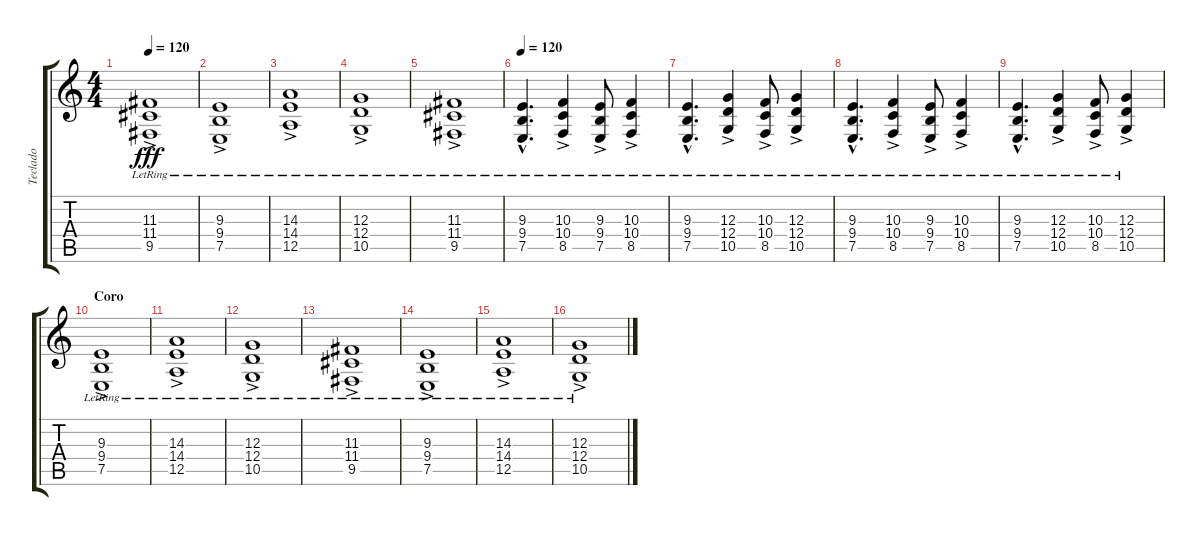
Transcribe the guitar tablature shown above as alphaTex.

\track ("Teclado" "Teclado") {instrument stringensemble2}
\staff {score tabs}
\tuning (E4 B3 G3 D3 A2 E2) {hide}
\ts (4 4)
\tempo 120
\clef g2
\ks c
(11.3{ac lr} 11.4{lr} 9.5{ac lr}).1{dy fff} |
(9.3{ac lr} 9.4{ac lr} 7.5{ac lr}).1 |
(14.3{ac lr} 14.4{ac lr} 12.5{ac lr}).1 |
(12.3{ac lr} 12.4{ac lr} 10.5{ac lr}).1 |
(11.3{ac lr} 11.4{lr} 9.5{ac lr}).1 |
\tempo 120
(9.3{hac lr} 9.4{hac lr} 7.5{hac lr}).4{d} (10.3{ac lr} 10.4{ac lr} 8.5{ac lr}).4 (9.3{ac lr} 9.4{ac lr} 7.5{ac lr}).8 (10.3{ac lr} 10.4{ac lr} 8.5{ac lr}).4 |
(9.3{hac lr} 9.4{hac lr} 7.5{hac lr}).4{d} (12.3{ac lr} 12.4{ac lr} 10.5{ac lr}).4 (10.3{ac lr} 10.4{ac lr} 8.5{ac lr}).8 (12.3{ac lr} 12.4{ac lr} 10.5{ac lr}).4 |
(9.3{hac lr} 9.4{hac lr} 7.5{hac lr}).4{d} (10.3{ac lr} 10.4{ac lr} 8.5{ac lr}).4 (9.3{ac lr} 9.4{ac lr} 7.5{ac lr}).8 (10.3{ac lr} 10.4{ac lr} 8.5{ac lr}).4 |
(9.3{hac lr} 9.4{hac lr} 7.5{hac lr}).4{d} (12.3{ac lr} 12.4{ac lr} 10.5{ac lr}).4 (10.3{ac lr} 10.4{ac lr} 8.5{ac lr}).8 (12.3{ac lr} 12.4{ac lr} 10.5{ac lr}).4 |
\section ("" "Coro")
(9.3{ac lr} 9.4{ac lr} 7.5{ac lr}).1{instrument stringensemble2} |
(14.3{ac lr} 14.4{ac lr} 12.5{ac lr}).1 |
(12.3{ac lr} 12.4{ac lr} 10.5{ac lr}).1 |
(11.3{ac lr} 11.4{lr} 9.5{ac lr}).1 |
(9.3{ac lr} 9.4{ac lr} 7.5{ac lr}).1{instrument stringensemble2} |
(14.3{ac lr} 14.4{ac lr} 12.5{ac lr}).1 |
(12.3{ac lr} 12.4{ac lr} 10.5{ac lr}).1
